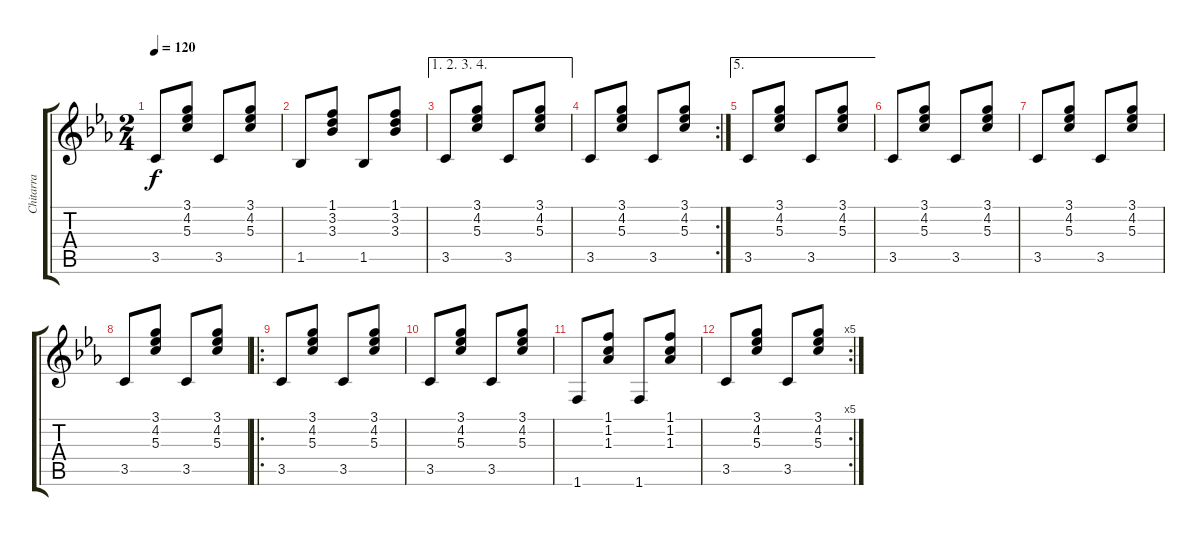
\track ("Chitarra" "Chitarra") {instrument acousticguitarnylon}
\staff {score tabs}
\tuning (E4 B3 G3 D3 A2 E2) {hide}
\ts (2 4)
\tempo 120
\clef g2
\ks eb
3.5.8{dy f} (3.1 4.2 5.3).8 3.5.8 (3.1 4.2 5.3).8 |
1.5.8 (1.1 3.2 3.3).8 1.5.8 (1.1 3.2 3.3).8 |
\ae (1 2 3 4)
3.5.8 (3.1 4.2 5.3).8 3.5.8 (3.1 4.2 5.3).8 |
\rc 2
3.5.8 (3.1 4.2 5.3).8 3.5.8 (3.1 4.2 5.3).8 |
\ae 5
3.5.8 (3.1 4.2 5.3).8 3.5.8 (3.1 4.2 5.3).8 |
3.5.8 (3.1 4.2 5.3).8 3.5.8 (3.1 4.2 5.3).8 |
3.5.8 (3.1 4.2 5.3).8 3.5.8 (3.1 4.2 5.3).8 |
3.5.8 (3.1 4.2 5.3).8 3.5.8 (3.1 4.2 5.3).8 |
\ro
3.5.8 (3.1 4.2 5.3).8 3.5.8 (3.1 4.2 5.3).8 |
3.5.8 (3.1 4.2 5.3).8 3.5.8 (3.1 4.2 5.3).8 |
1.6.8 (1.1 1.2 1.3).8 1.6.8 (1.1 1.2 1.3).8 |
\rc 5
3.5.8 (3.1 4.2 5.3).8 3.5.8 (3.1 4.2 5.3).8
